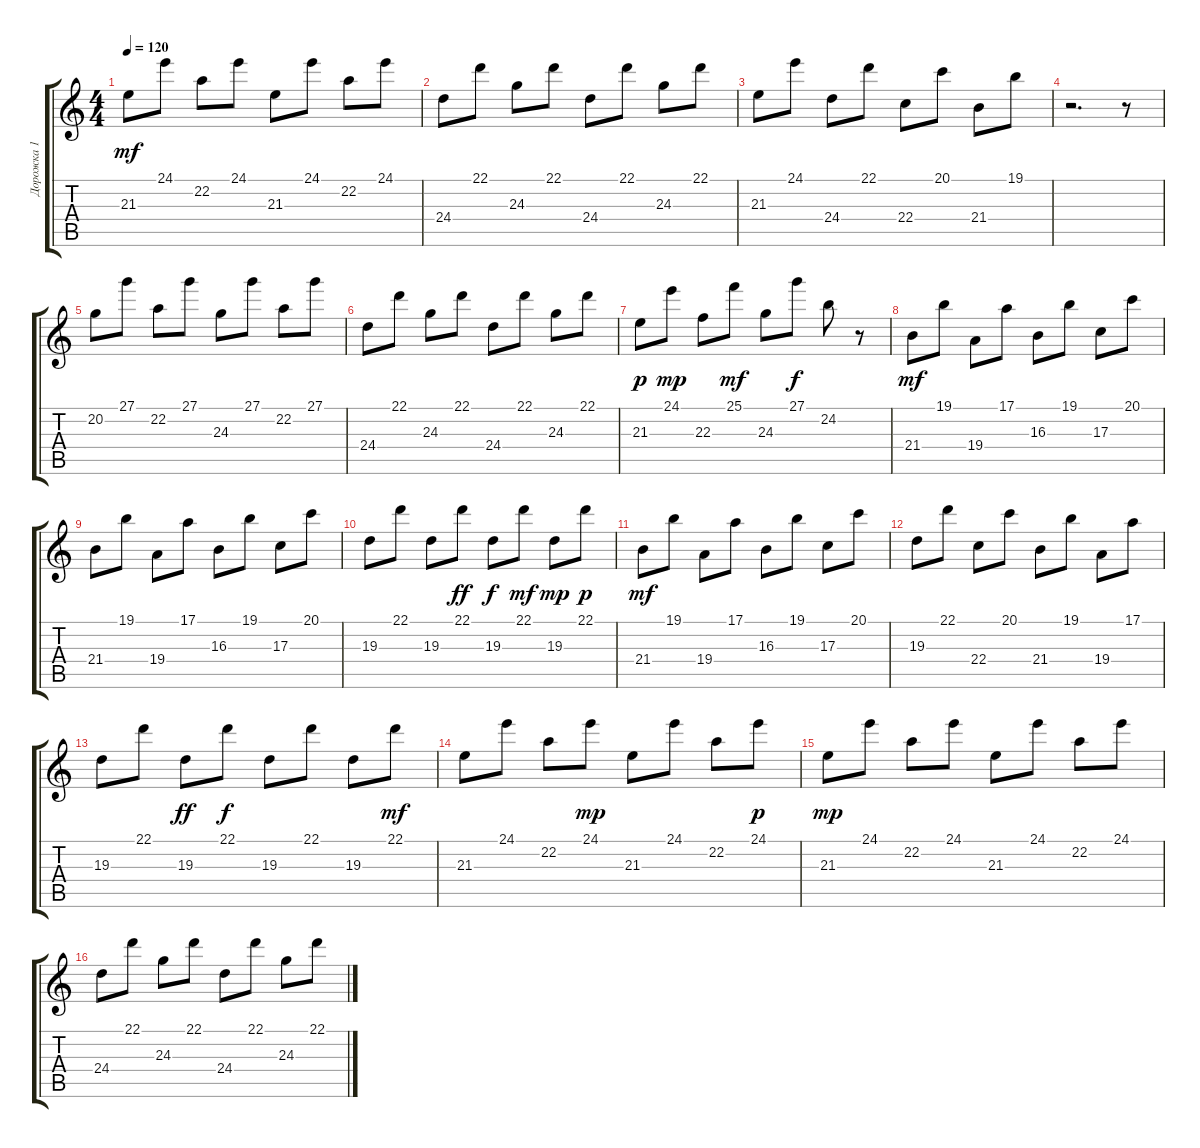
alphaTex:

\track ("Дорожка 1" "Дорожка 1") {instrument acousticgrandpiano}
\staff {score tabs}
\tuning (E4 B3 G3 D3 A2 E2) {hide}
\ts (4 4)
\tempo 120
\clef g2
\ks c
21.3.8{dy mf} 24.1.8 22.2.8 24.1.8 21.3.8 24.1.8 22.2.8 24.1.8 |
24.4.8 22.1.8 24.3.8 22.1.8 24.4.8 22.1.8 24.3.8 22.1.8 |
21.3.8 24.1.8 24.4.8 22.1.8 22.4.8 20.1.8 21.4.8 19.1.8 |
r.2{d} r.8 |
20.2.8 27.1.8 22.2.8 27.1.8 24.3.8 27.1.8 22.2.8 27.1.8 |
24.4.8 22.1.8 24.3.8 22.1.8 24.4.8 22.1.8 24.3.8 22.1.8 |
21.3.8{dy p} 24.1.8{dy mp} 22.3.8 25.1.8{dy mf} 24.3.8 27.1.8{dy f} 24.2.8 r.8 |
21.4.8{dy mf} 19.1.8 19.4.8 17.1.8 16.3.8 19.1.8 17.3.8 20.1.8 |
21.4.8 19.1.8 19.4.8 17.1.8 16.3.8 19.1.8 17.3.8 20.1.8 |
19.3.8 22.1.8 19.3.8 22.1.8{dy ff} 19.3.8{dy f} 22.1.8{dy mf} 19.3.8{dy mp} 22.1.8{dy p} |
21.4.8{dy mf} 19.1.8 19.4.8 17.1.8 16.3.8 19.1.8 17.3.8 20.1.8 |
19.3.8 22.1.8 22.4.8 20.1.8 21.4.8 19.1.8 19.4.8 17.1.8 |
19.3.8 22.1.8 19.3.8{dy ff} 22.1.8{dy f} 19.3.8 22.1.8 19.3.8 22.1.8{dy mf} |
21.3.8 24.1.8 22.2.8 24.1.8{dy mp} 21.3.8 24.1.8 22.2.8 24.1.8{dy p} |
21.3.8{dy mp} 24.1.8 22.2.8 24.1.8 21.3.8 24.1.8 22.2.8 24.1.8 |
24.4.8 22.1.8 24.3.8 22.1.8 24.4.8 22.1.8 24.3.8 22.1.8
